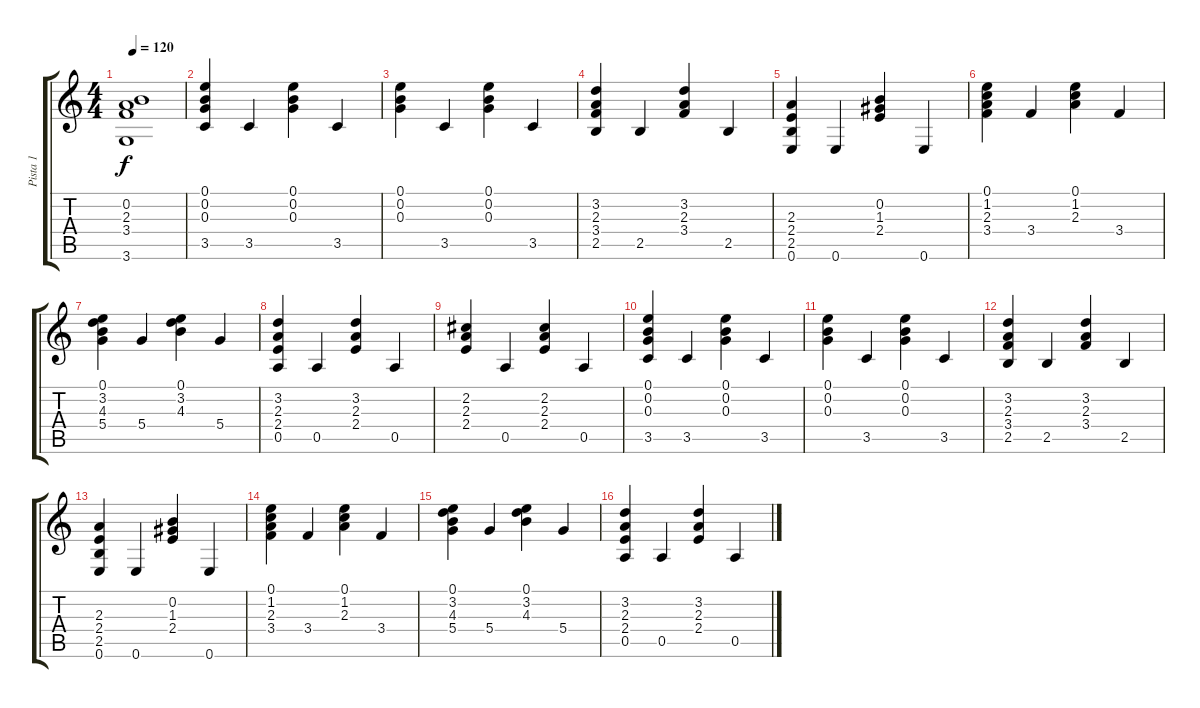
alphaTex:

\track ("Pista 1" "Pista 1") {instrument acousticguitarnylon}
\staff {score tabs}
\tuning (E4 B3 G3 D3 A2 E2) {hide}
\ts (4 4)
\tempo 120
\clef g2
\ks c
(0.2 2.3 3.4 3.6).1{dy f} |
(0.1 0.2 0.3 3.5).4 3.5.4 (0.1 0.2 0.3).4 3.5.4 |
(0.1 0.2 0.3).4 3.5.4 (0.1 0.2 0.3).4 3.5.4 |
(3.2 2.3 3.4 2.5).4 2.5.4 (3.2 2.3 3.4).4 2.5.4 |
(2.3 2.4 2.5 0.6).4 0.6.4 (0.2 1.3 2.4).4 0.6.4 |
(0.1 1.2 2.3 3.4).4 3.4.4 (0.1 1.2 2.3).4 3.4.4 |
(0.1 3.2 4.3 5.4).4 5.4.4 (0.1 3.2 4.3).4 5.4.4 |
(3.2 2.3 2.4 0.5).4 0.5.4 (3.2 2.3 2.4).4 0.5.4 |
(2.2 2.3 2.4).4 0.5.4 (2.2 2.3 2.4).4 0.5.4 |
(0.1 0.2 0.3 3.5).4 3.5.4 (0.1 0.2 0.3).4 3.5.4 |
(0.1 0.2 0.3).4 3.5.4 (0.1 0.2 0.3).4 3.5.4 |
(3.2 2.3 3.4 2.5).4 2.5.4 (3.2 2.3 3.4).4 2.5.4 |
(2.3 2.4 2.5 0.6).4 0.6.4 (0.2 1.3 2.4).4 0.6.4 |
(0.1 1.2 2.3 3.4).4 3.4.4 (0.1 1.2 2.3).4 3.4.4 |
(0.1 3.2 4.3 5.4).4 5.4.4 (0.1 3.2 4.3).4 5.4.4 |
(3.2 2.3 2.4 0.5).4 0.5.4 (3.2 2.3 2.4).4 0.5.4
